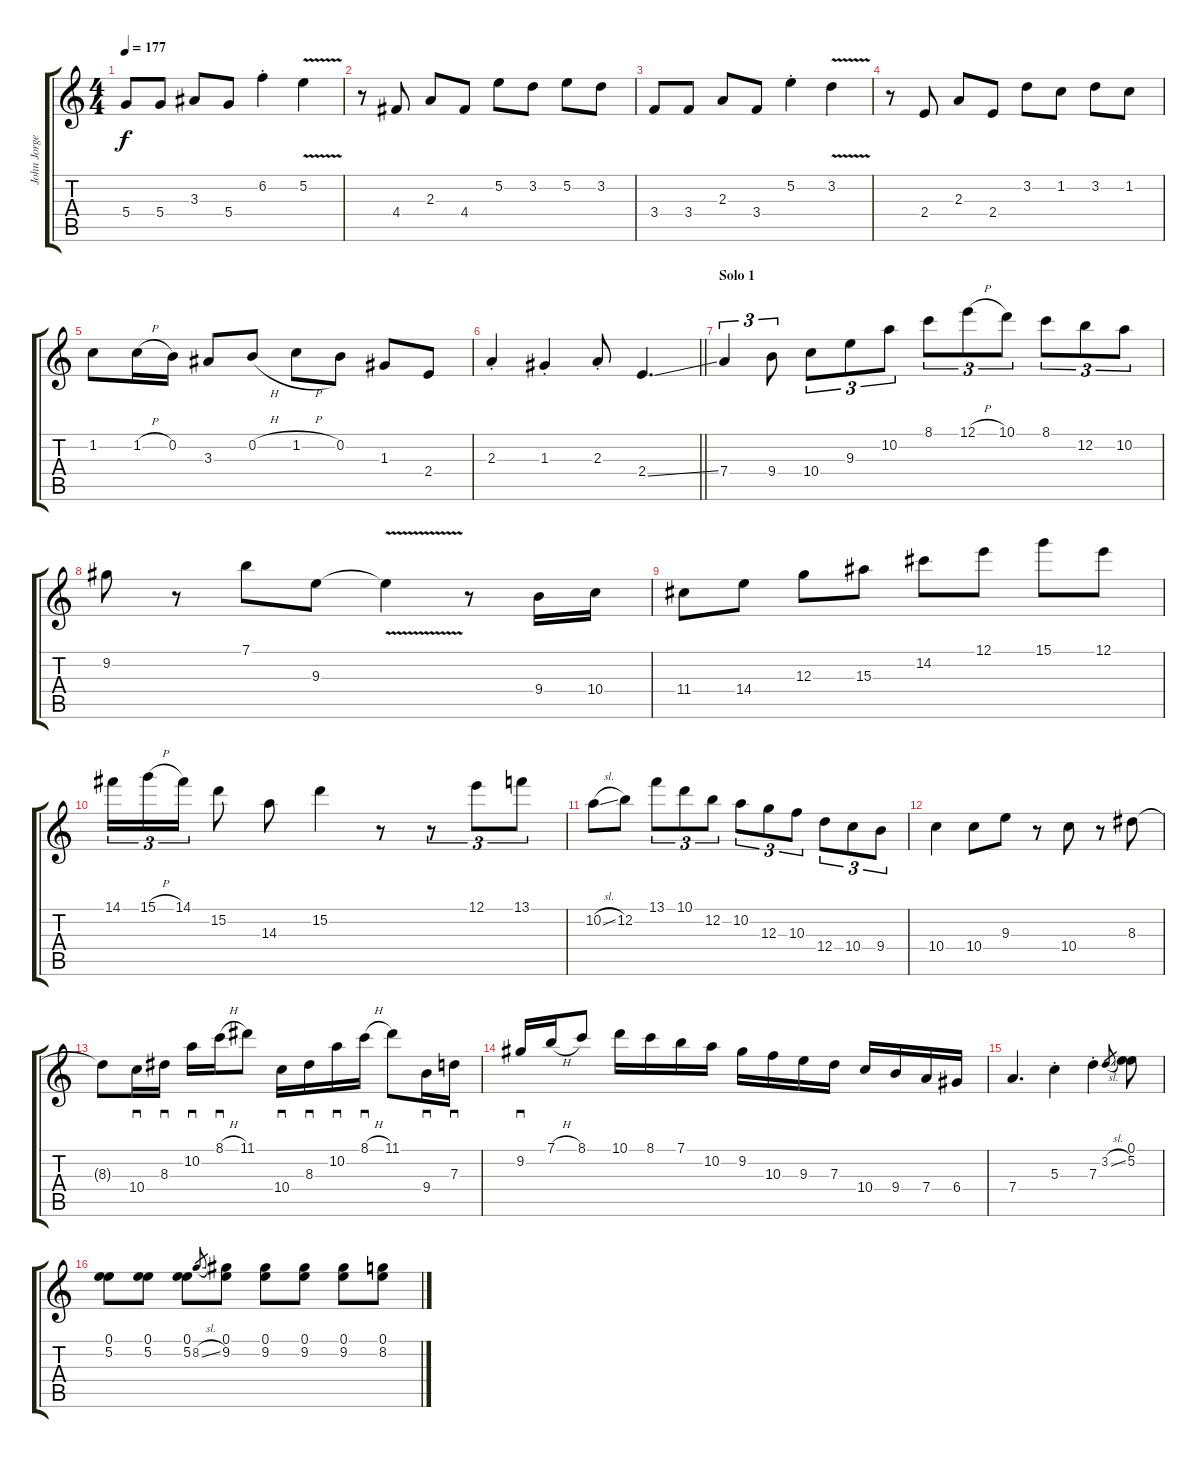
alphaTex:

\track ("John Jorgenson - Lead Acoustic" "John Jorge") {instrument acousticguitarsteel}
\staff {score tabs}
\tuning (E4 B3 G3 D3 A2 E2) {hide}
\ts (4 4)
\tempo 177
\clef g2
\ks c
5.4.8{dy f} 5.4.8 3.3.8 5.4.8 6.2{st}.4 5.2{v}.4 |
r.8 4.4.8 2.3.8 4.4.8 5.2.8 3.2.8 5.2.8 3.2.8 |
3.4.8 3.4.8 2.3.8 3.4.8 5.2{st}.4 3.2{v}.4 |
r.8 2.4.8 2.3.8 2.4.8 3.2.8 1.2.8 3.2.8 1.2.8 |
1.2.8 1.2{h}.16 0.2.16 3.3.8 0.2{h}.8 1.2{h}.8 0.2.8 1.3.8 2.4.8 |
\barLineRight lightlight
2.3{st}.4 1.3{st}.4 2.3{st}.8 2.4{ss}.4{d} |
\section ("" "Solo 1")
7.4.4{tu (3 2)} 9.4.8{tu (3 2)} 10.4.8{tu (3 2)} 9.3.8{tu (3 2)} 10.2.8{tu (3 2)} 8.1.8{tu (3 2)} 12.1{h}.8{tu (3 2)} 10.1.8{tu (3 2)} 8.1.8{tu (3 2)} 12.2.8{tu (3 2)} 10.2.8{tu (3 2)} |
9.2.8 r.8 7.1.8 9.3.8 9.3{v t}.4 r.8 9.4.16 10.4.16 |
11.4.8 14.4.8 12.3.8 15.3.8 14.2.8 12.1.8 15.1.8 12.1.8 |
14.1.16{tu (3 2)} 15.1{h}.16{tu (3 2)} 14.1.16{tu (3 2)} 15.2.8 14.3.8 15.2.4 r.8 r.8{tu (3 2)} 12.1.8{tu (3 2)} 13.1.8{tu (3 2)} |
10.2{sl}.8 12.2.8 13.1.8{tu (3 2)} 10.1.8{tu (3 2)} 12.2.8{tu (3 2)} 10.2.8{tu (3 2)} 12.3.8{tu (3 2)} 10.3.8{tu (3 2)} 12.4.8{tu (3 2)} 10.4.8{tu (3 2)} 9.4.8{tu (3 2)} |
10.4.4 10.4.8 9.3.8 r.8 10.4.8 r.8 8.3.8 |
8.3{t}.8 10.4.16{sd} 8.3.16{sd} 10.2.16{sd} 8.1{h}.16{sd} 11.1.8 10.4.16{sd} 8.3.16{sd} 10.2.16{sd} 8.1{h}.16{sd} 11.1.8 9.4.16{sd} 7.3.16{sd} |
9.2.16{sd beam Up} 7.1{h}.16{beam Up} 8.1.8{beam Up} 10.1.16 8.1.16 7.1.16 10.2.16 9.2.16 10.3.16 9.3.16 7.3.16 10.4.16 9.4.16 7.4.16 6.4.16 |
7.4.4{d} 5.3{st}.4 7.3{st}.4 3.2{sl}.8{gr} (0.1 5.2).8 |
(0.1 5.2).8 (0.1 5.2).8 (0.1 5.2).8 8.2{sl}.8{gr} (0.1 9.2).8 (0.1 9.2).8 (0.1 9.2).8 (0.1 9.2).8 (0.1 8.2).8
